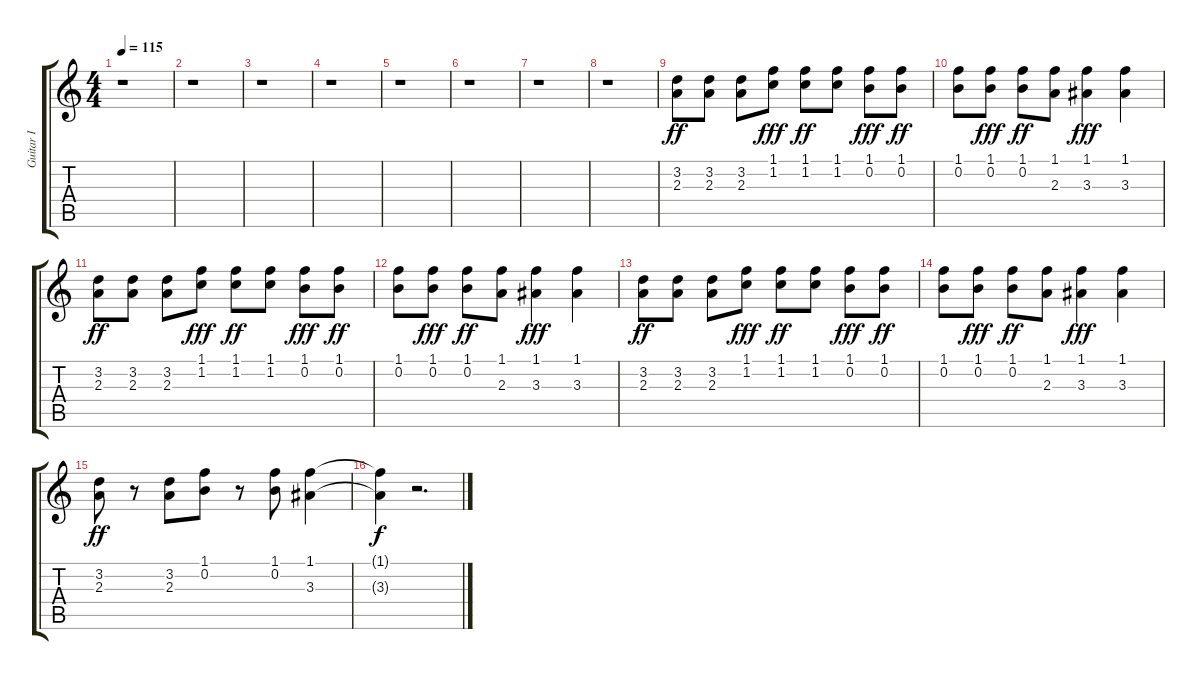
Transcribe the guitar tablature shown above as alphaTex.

\track ("Guitar I" "Guitar I") {instrument electricguitarclean}
\staff {score tabs}
\tuning (E4 B3 G3 D3 A2 E2) {hide}
\ts (4 4)
\tempo 115
\clef g2
\ks c
r.1{dy ff} |
r.1 |
r.1 |
r.1 |
r.1 |
r.1 |
r.1 |
r.1 |
(3.2 2.3).8 (3.2 2.3).8 (3.2 2.3).8 (1.1 1.2).8{dy fff} (1.1 1.2).8{dy ff} (1.1 1.2).8 (1.1 0.2).8{dy fff} (1.1 0.2).8{dy ff} |
(1.1 0.2).8 (1.1 0.2).8{dy fff} (1.1 0.2).8{dy ff} (1.1 2.3).8 (1.1 3.3).4{dy fff} (1.1 3.3).4 |
(3.2 2.3).8{dy ff} (3.2 2.3).8 (3.2 2.3).8 (1.1 1.2).8{dy fff} (1.1 1.2).8{dy ff} (1.1 1.2).8 (1.1 0.2).8{dy fff} (1.1 0.2).8{dy ff} |
(1.1 0.2).8 (1.1 0.2).8{dy fff} (1.1 0.2).8{dy ff} (1.1 2.3).8 (1.1 3.3).4{dy fff} (1.1 3.3).4 |
(3.2 2.3).8{dy ff} (3.2 2.3).8 (3.2 2.3).8 (1.1 1.2).8{dy fff} (1.1 1.2).8{dy ff} (1.1 1.2).8 (1.1 0.2).8{dy fff} (1.1 0.2).8{dy ff} |
(1.1 0.2).8 (1.1 0.2).8{dy fff} (1.1 0.2).8{dy ff} (1.1 2.3).8 (1.1 3.3).4{dy fff} (1.1 3.3).4 |
(3.2 2.3).8{dy ff} r.8 (3.2 2.3).8 (1.1 0.2).8 r.8 (1.1 0.2).8 (1.1 3.3).4 |
(1.1{t} 3.3{t}).4{dy f} r.2{d}
